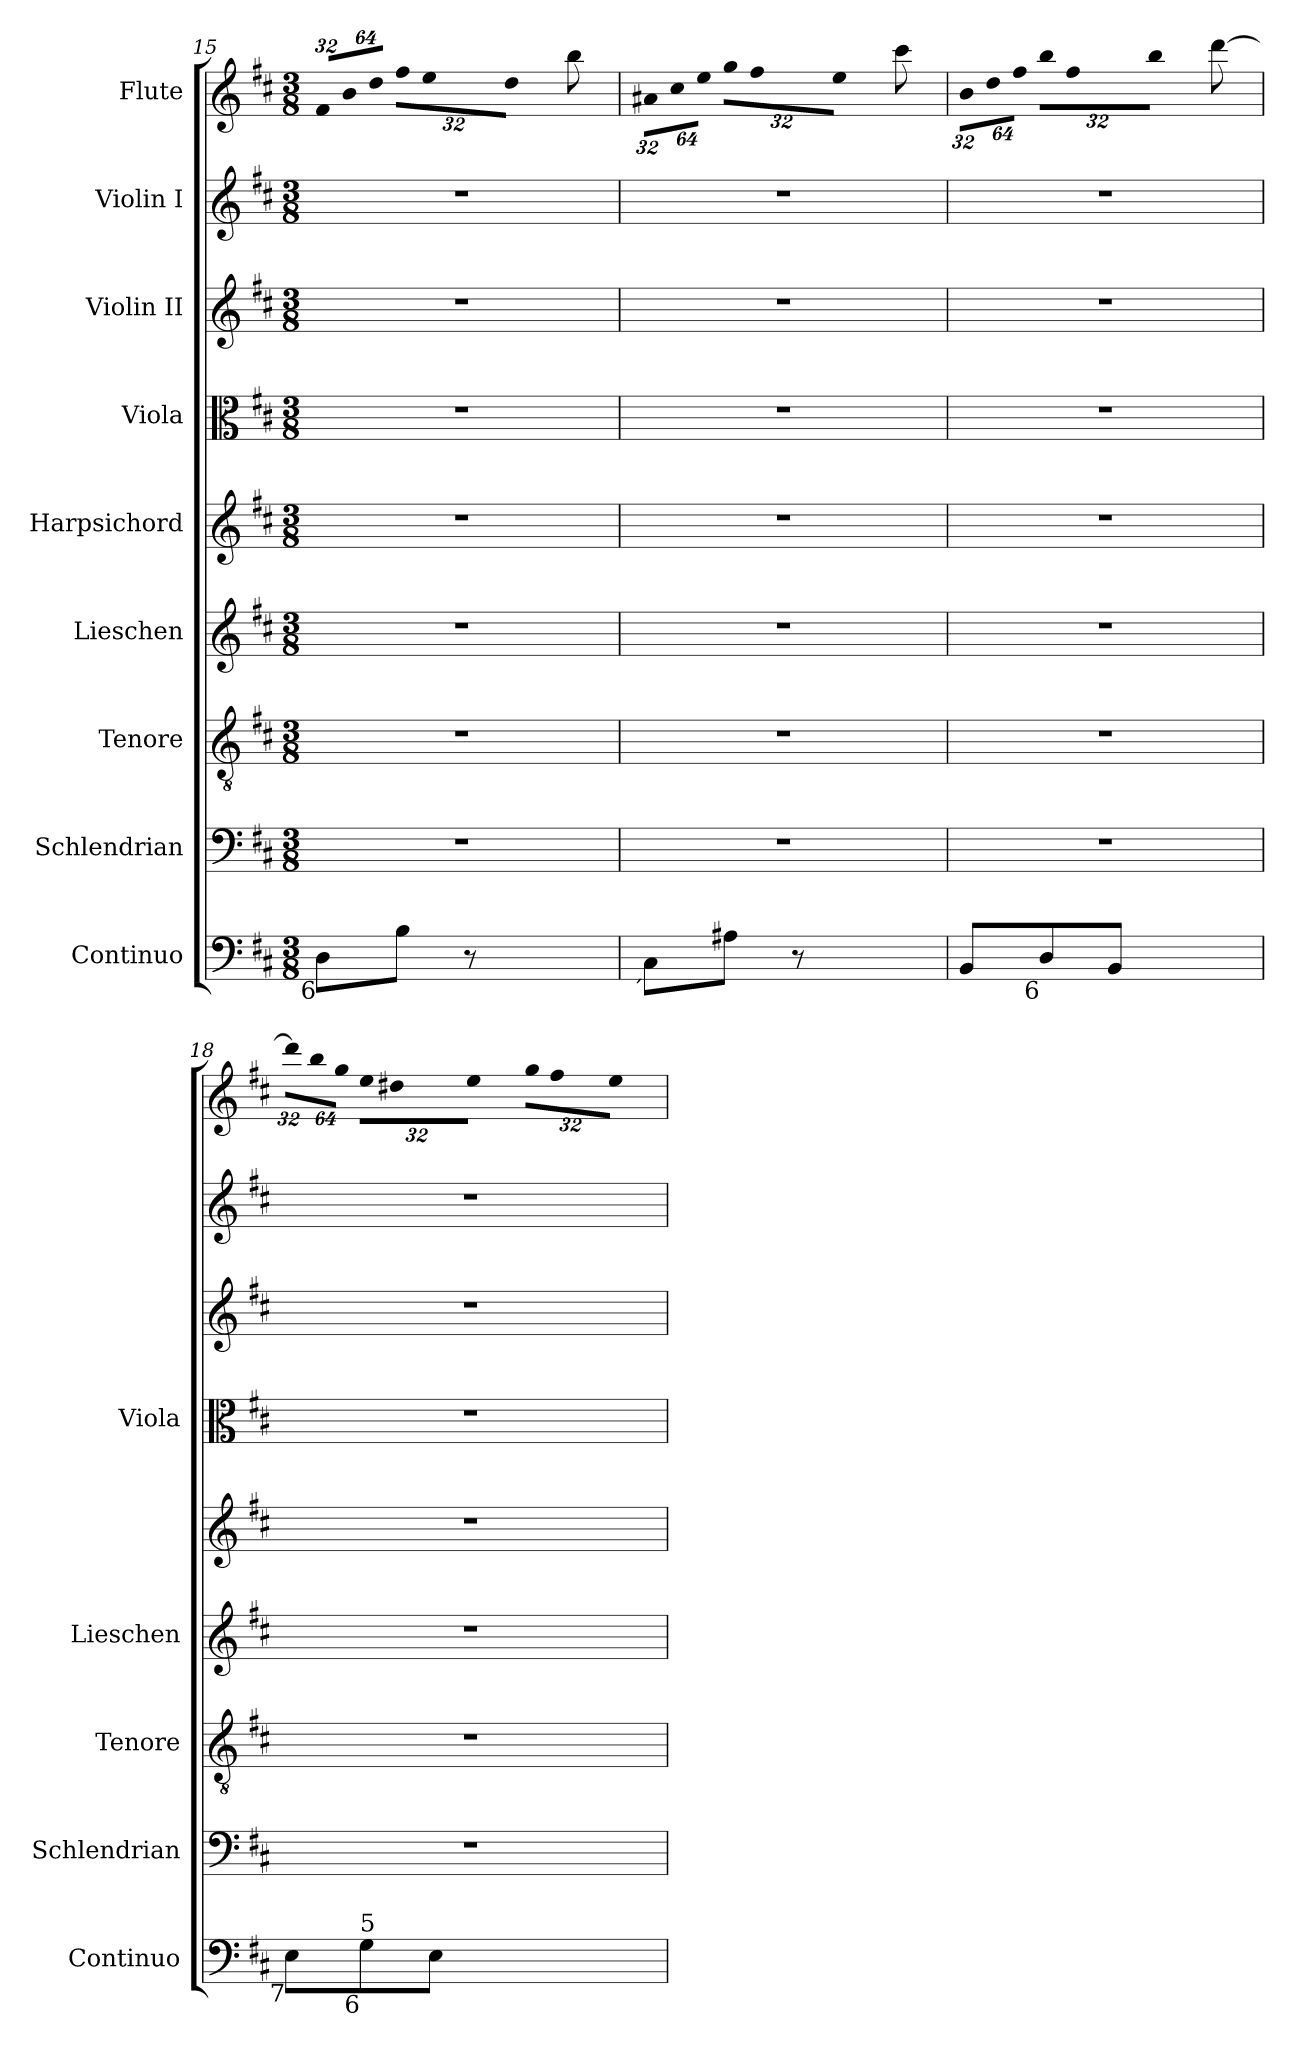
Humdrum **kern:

**kern	**kern	**kern	**kern	**kern	**kern	**kern	**kern	**kern
*part9	*part8	*part7	*part6	*part5	*part4	*part3	*part2	*part1
*staff9	*staff8	*staff7	*staff6	*staff5	*staff4	*staff3	*staff2	*staff1
*I"Continuo	*I"Schlendrian	*I"Tenore	*I"Lieschen	*I"Harpsichord	*I"Viola	*I"Violin II	*I"Violin I	*I"Flute
*I'Continuo	*I'Schlendrian	*I'Tenore	*I'Lieschen	*	*I'Viola	*	*	*
*clefF4	*clefF4	*clefGv2	*clefG2	*clefG2	*clefC3	*clefG2	*clefG2	*clefG2
*	*	*ITrd7c12	*	*	*	*	*	*
*k[f#c#]	*k[f#c#]	*k[f#c#]	*k[f#c#]	*k[f#c#]	*k[f#c#]	*k[f#c#]	*k[f#c#]	*k[f#c#]
*D:	*D:	*D:	*D:	*D:	*D:	*D:	*D:	*D:
*M3/8	*M3/8	*M3/8	*M3/8	*M3/8	*M3/8	*M3/8	*M3/8	*M3/8
=15	=15	=15	=15	=15	=15	=15	=15	=15
!	!LO:N:vis=1	!LO:N:vis=1	!LO:N:vis=1	!LO:N:vis=1	!LO:N:vis=1	!LO:N:vis=1	!LO:N:vis=1	!
*	*	*	*	*	*	*	*	*Xbrackettup
!LO:TX:b:rj:t=6	!	!	!	!	!	!	!	!
!	!	!	!	!	!	!	!	!LO:N:vis=16
8Di\L	4.r	4.r	4.r	4.r	4.r	4.r	4.r	512%21f#i/LL
!	!	!	!	!	!	!	!	!LO:N:vis=16
.	.	.	.	.	.	.	.	1024%43bi/
!	!	!	!	!	!	!	!	!LO:N:vis=16
.	.	.	.	.	.	.	.	1024%43ddi/JJ
!	!	!	!	!	!	!	!	!LO:N:vis=16
8Bi\J	.	.	.	.	.	.	.	512%21ff#i\LL
!	!	!	!	!	!	!	!	!LO:N:vis=16
.	.	.	.	.	.	.	.	1024%43eei\
!	!	!	!	!	!	!	!	!LO:N:vis=16
.	.	.	.	.	.	.	.	1024%43ddi\JJ
8r	.	.	.	.	.	.	.	8bbi\
=16	=16	=16	=16	=16	=16	=16	=16	=16
!LO:TX:b:rj:t=´	!	!	!	!	!	!	!	!
!	!LO:N:vis=1	!LO:N:vis=1	!LO:N:vis=1	!LO:N:vis=1	!LO:N:vis=1	!LO:N:vis=1	!LO:N:vis=1	!LO:N:vis=16
8C#i\L	4.r	4.r	4.r	4.r	4.r	4.r	4.r	512%21a#Xi\LL
!	!	!	!	!	!	!	!	!LO:N:vis=16
.	.	.	.	.	.	.	.	1024%43cc#i\
!	!	!	!	!	!	!	!	!LO:N:vis=16
.	.	.	.	.	.	.	.	1024%43eei\JJ
!	!	!	!	!	!	!	!	!LO:N:vis=16
8A#Xi\J	.	.	.	.	.	.	.	512%21ggi\LL
!	!	!	!	!	!	!	!	!LO:N:vis=16
.	.	.	.	.	.	.	.	1024%43ff#i\
!	!	!	!	!	!	!	!	!LO:N:vis=16
.	.	.	.	.	.	.	.	1024%43eei\JJ
8r	.	.	.	.	.	.	.	8ccc#i\
!!LO:LB:g=z
=17	=17	=17	=17	=17	=17	=17	=17	=17
!	!LO:N:vis=1	!LO:N:vis=1	!LO:N:vis=1	!LO:N:vis=1	!LO:N:vis=1	!LO:N:vis=1	!LO:N:vis=1	!LO:N:vis=16
8BBi/L	4.r	4.r	4.r	4.r	4.r	4.r	4.r	512%21bi\LL
!	!	!	!	!	!	!	!	!LO:N:vis=16
.	.	.	.	.	.	.	.	1024%43ddi\
!	!	!	!	!	!	!	!	!LO:N:vis=16
.	.	.	.	.	.	.	.	1024%43ff#i\JJ
!LO:TX:b:rj:t=6	!	!	!	!	!	!	!	!
!	!	!	!	!	!	!	!	!LO:N:vis=16
8Di/	.	.	.	.	.	.	.	512%21bbi\LL
!	!	!	!	!	!	!	!	!LO:N:vis=16
.	.	.	.	.	.	.	.	1024%43ff#i\
!	!	!	!	!	!	!	!	!LO:N:vis=16
.	.	.	.	.	.	.	.	1024%43bbi\JJ
8BBi/J	.	.	.	.	.	.	.	[8dddi\
=18	=18	=18	=18	=18	=18	=18	=18	=18
!LO:TX:b:rj:t=7	!	!	!	!	!	!	!	!
!	!LO:N:vis=1	!LO:N:vis=1	!LO:N:vis=1	!LO:N:vis=1	!LO:N:vis=1	!LO:N:vis=1	!LO:N:vis=1	!LO:N:vis=16
8Ei\L	4.r	4.r	4.r	4.r	4.r	4.r	4.r	512%21dddi\LL]
!	!	!	!	!	!	!	!	!LO:N:vis=16
.	.	.	.	.	.	.	.	1024%43bbi\
!	!	!	!	!	!	!	!	!LO:N:vis=16
.	.	.	.	.	.	.	.	1024%43ggi\JJ
!LO:TX:b:rj:t=6	!	!	!	!	!	!	!	!
!LO:TX:t=5	!	!	!	!	!	!	!	!
!	!	!	!	!	!	!	!	!LO:N:vis=16
8Gi\	.	.	.	.	.	.	.	512%21eei\LL
!	!	!	!	!	!	!	!	!LO:N:vis=16
.	.	.	.	.	.	.	.	1024%43dd#Xi\
!	!	!	!	!	!	!	!	!LO:N:vis=16
.	.	.	.	.	.	.	.	1024%43eei\JJ
!	!	!	!	!	!	!	!	!LO:N:vis=16
8Ei\J	.	.	.	.	.	.	.	512%21ggi\LL
!	!	!	!	!	!	!	!	!LO:N:vis=16
.	.	.	.	.	.	.	.	1024%43ff#i\
!	!	!	!	!	!	!	!	!LO:N:vis=16
.	.	.	.	.	.	.	.	1024%43eei\JJ
=	=	=	=	=	=	=	=	=
*-	*-	*-	*-	*-	*-	*-	*-	*-
